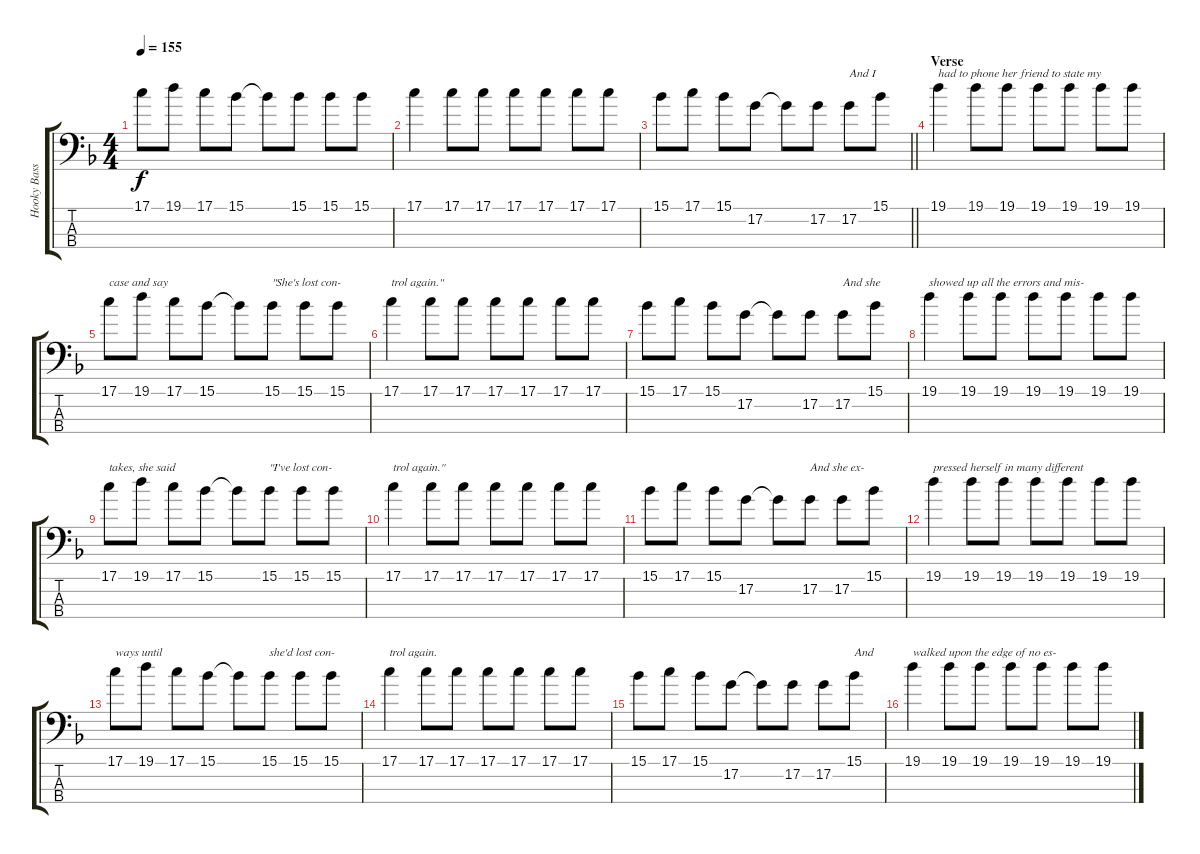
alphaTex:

\track ("Hooky Bass" "Hooky Bass") {instrument electricbasspick}
\staff {score tabs}
\tuning (G2 D2 A1 E1) {hide}
\ts (4 4)
\tempo 155
\clef f4
\ks f
17.1.8{dy f} 19.1.8 17.1.8 15.1.8 15.1{t}.8 15.1.8 15.1.8 15.1.8 |
17.1.4 17.1.8 17.1.8 17.1.8 17.1.8 17.1.8 17.1.8 |
\barLineRight lightlight
15.1.8 17.1.8 15.1.8 17.2.8 17.2{t}.8 17.2.8 17.2.8{txt "And I"} 15.1.8 |
\section ("" "Verse")
19.1.4{txt "had to phone her friend to state my"} 19.1.8 19.1.8 19.1.8 19.1.8 19.1.8 19.1.8 |
17.1.8{txt "case and say"} 19.1.8 17.1.8 15.1.8 15.1{t}.8 15.1.8{txt "\"She's lost con-"} 15.1.8 15.1.8 |
17.1.4{txt "trol again.\""} 17.1.8 17.1.8 17.1.8 17.1.8 17.1.8 17.1.8 |
15.1.8 17.1.8 15.1.8 17.2.8 17.2{t}.8 17.2.8 17.2.8{txt "And she"} 15.1.8 |
19.1.4{txt "showed up all the errors and mis-"} 19.1.8 19.1.8 19.1.8 19.1.8 19.1.8 19.1.8 |
17.1.8{txt "takes, she said"} 19.1.8 17.1.8 15.1.8 15.1{t}.8 15.1.8{txt "\"I've lost con-"} 15.1.8 15.1.8 |
17.1.4{txt "trol again.\""} 17.1.8 17.1.8 17.1.8 17.1.8 17.1.8 17.1.8 |
15.1.8 17.1.8 15.1.8 17.2.8 17.2{t}.8 17.2.8{txt "And she ex-"} 17.2.8 15.1.8 |
19.1.4{txt "pressed herself in many different"} 19.1.8 19.1.8 19.1.8 19.1.8 19.1.8 19.1.8 |
17.1.8{txt "ways until"} 19.1.8 17.1.8 15.1.8 15.1{t}.8 15.1.8{txt "she'd lost con-"} 15.1.8 15.1.8 |
17.1.4{txt "trol again."} 17.1.8 17.1.8 17.1.8 17.1.8 17.1.8 17.1.8 |
15.1.8 17.1.8 15.1.8 17.2.8 17.2{t}.8 17.2.8 17.2.8 15.1.8{txt "And"} |
19.1.4{txt "walked upon the edge of no es-"} 19.1.8 19.1.8 19.1.8 19.1.8 19.1.8 19.1.8
